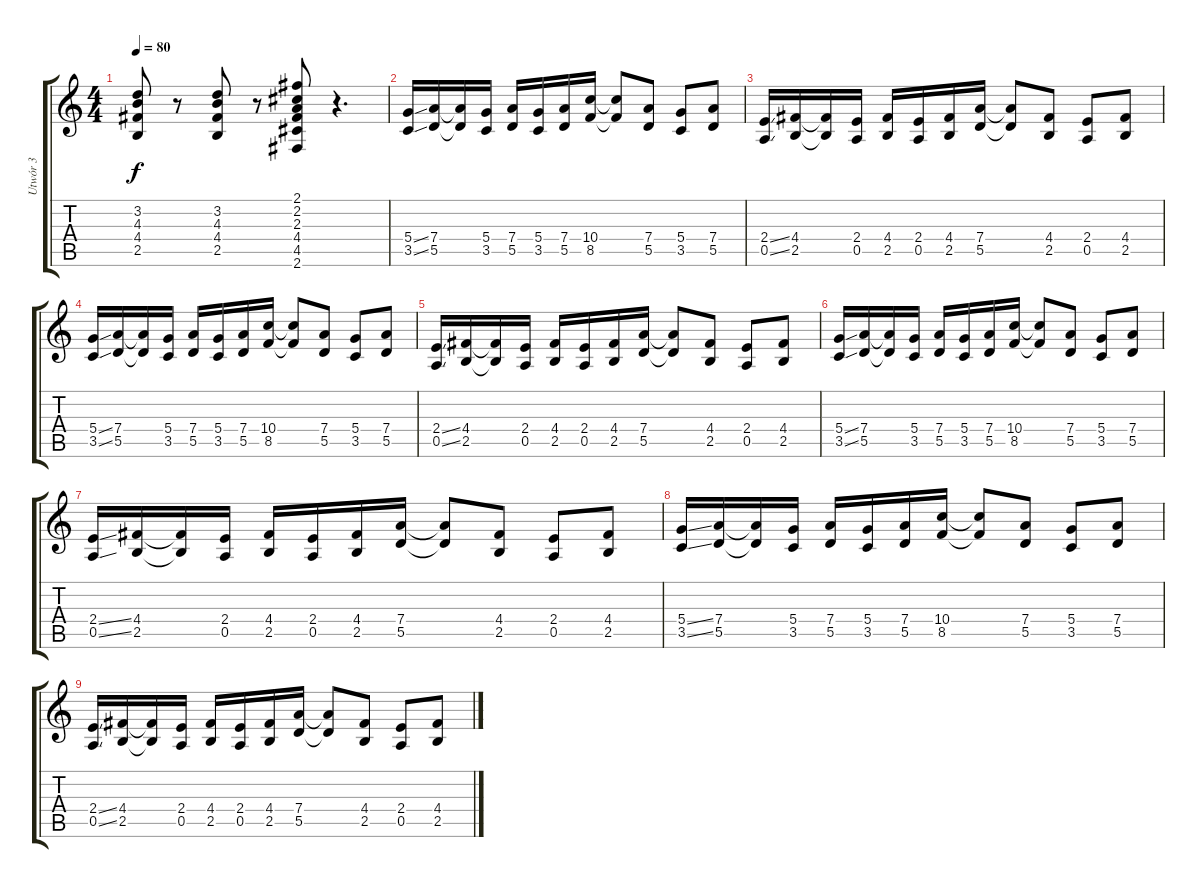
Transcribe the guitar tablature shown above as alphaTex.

\track ("Utwór 3" "Utwór 3") {instrument distortionguitar}
\staff {score tabs}
\tuning (E4 B3 G3 D3 A2 E2) {hide}
\ts (4 4)
\tempo 80
\clef g2
\ks c
(3.2 4.3 4.4 2.5).8{dy f} r.8 (3.2 4.3 4.4 2.5).8 r.8 (2.1 2.2 2.3 4.4 4.5 2.6).8 r.4{d} |
(5.4{ss} 3.5{ss}).16 (7.4 5.5).16 (7.4{t} 5.5{t}).16 (5.4 3.5).16 (7.4 5.5).16 (5.4 3.5).16 (7.4 5.5).16 (10.4 8.5).16 (10.4{t} 8.5{t}).8 (7.4 5.5).8 (5.4 3.5).8 (7.4 5.5).8 |
(2.4{ss} 0.5{ss}).16 (4.4 2.5).16 (4.4{t} 2.5{t}).16 (2.4 0.5).16 (4.4 2.5).16 (2.4 0.5).16 (4.4 2.5).16 (7.4 5.5).16 (7.4{t} 5.5{t}).8 (4.4 2.5).8 (2.4 0.5).8 (4.4 2.5).8 |
(5.4{ss} 3.5{ss}).16 (7.4 5.5).16 (7.4{t} 5.5{t}).16 (5.4 3.5).16 (7.4 5.5).16 (5.4 3.5).16 (7.4 5.5).16 (10.4 8.5).16 (10.4{t} 8.5{t}).8 (7.4 5.5).8 (5.4 3.5).8 (7.4 5.5).8 |
(2.4{ss} 0.5{ss}).16 (4.4 2.5).16 (4.4{t} 2.5{t}).16 (2.4 0.5).16 (4.4 2.5).16 (2.4 0.5).16 (4.4 2.5).16 (7.4 5.5).16 (7.4{t} 5.5{t}).8 (4.4 2.5).8 (2.4 0.5).8 (4.4 2.5).8 |
(5.4{ss} 3.5{ss}).16 (7.4 5.5).16 (7.4{t} 5.5{t}).16 (5.4 3.5).16 (7.4 5.5).16 (5.4 3.5).16 (7.4 5.5).16 (10.4 8.5).16 (10.4{t} 8.5{t}).8 (7.4 5.5).8 (5.4 3.5).8 (7.4 5.5).8 |
(2.4{ss} 0.5{ss}).16 (4.4 2.5).16 (4.4{t} 2.5{t}).16 (2.4 0.5).16 (4.4 2.5).16 (2.4 0.5).16 (4.4 2.5).16 (7.4 5.5).16 (7.4{t} 5.5{t}).8 (4.4 2.5).8 (2.4 0.5).8 (4.4 2.5).8 |
(5.4{ss} 3.5{ss}).16 (7.4 5.5).16 (7.4{t} 5.5{t}).16 (5.4 3.5).16 (7.4 5.5).16 (5.4 3.5).16 (7.4 5.5).16 (10.4 8.5).16 (10.4{t} 8.5{t}).8 (7.4 5.5).8 (5.4 3.5).8 (7.4 5.5).8 |
(2.4{ss} 0.5{ss}).16 (4.4 2.5).16 (4.4{t} 2.5{t}).16 (2.4 0.5).16 (4.4 2.5).16 (2.4 0.5).16 (4.4 2.5).16 (7.4 5.5).16 (7.4{t} 5.5{t}).8 (4.4 2.5).8 (2.4 0.5).8 (4.4 2.5).8
